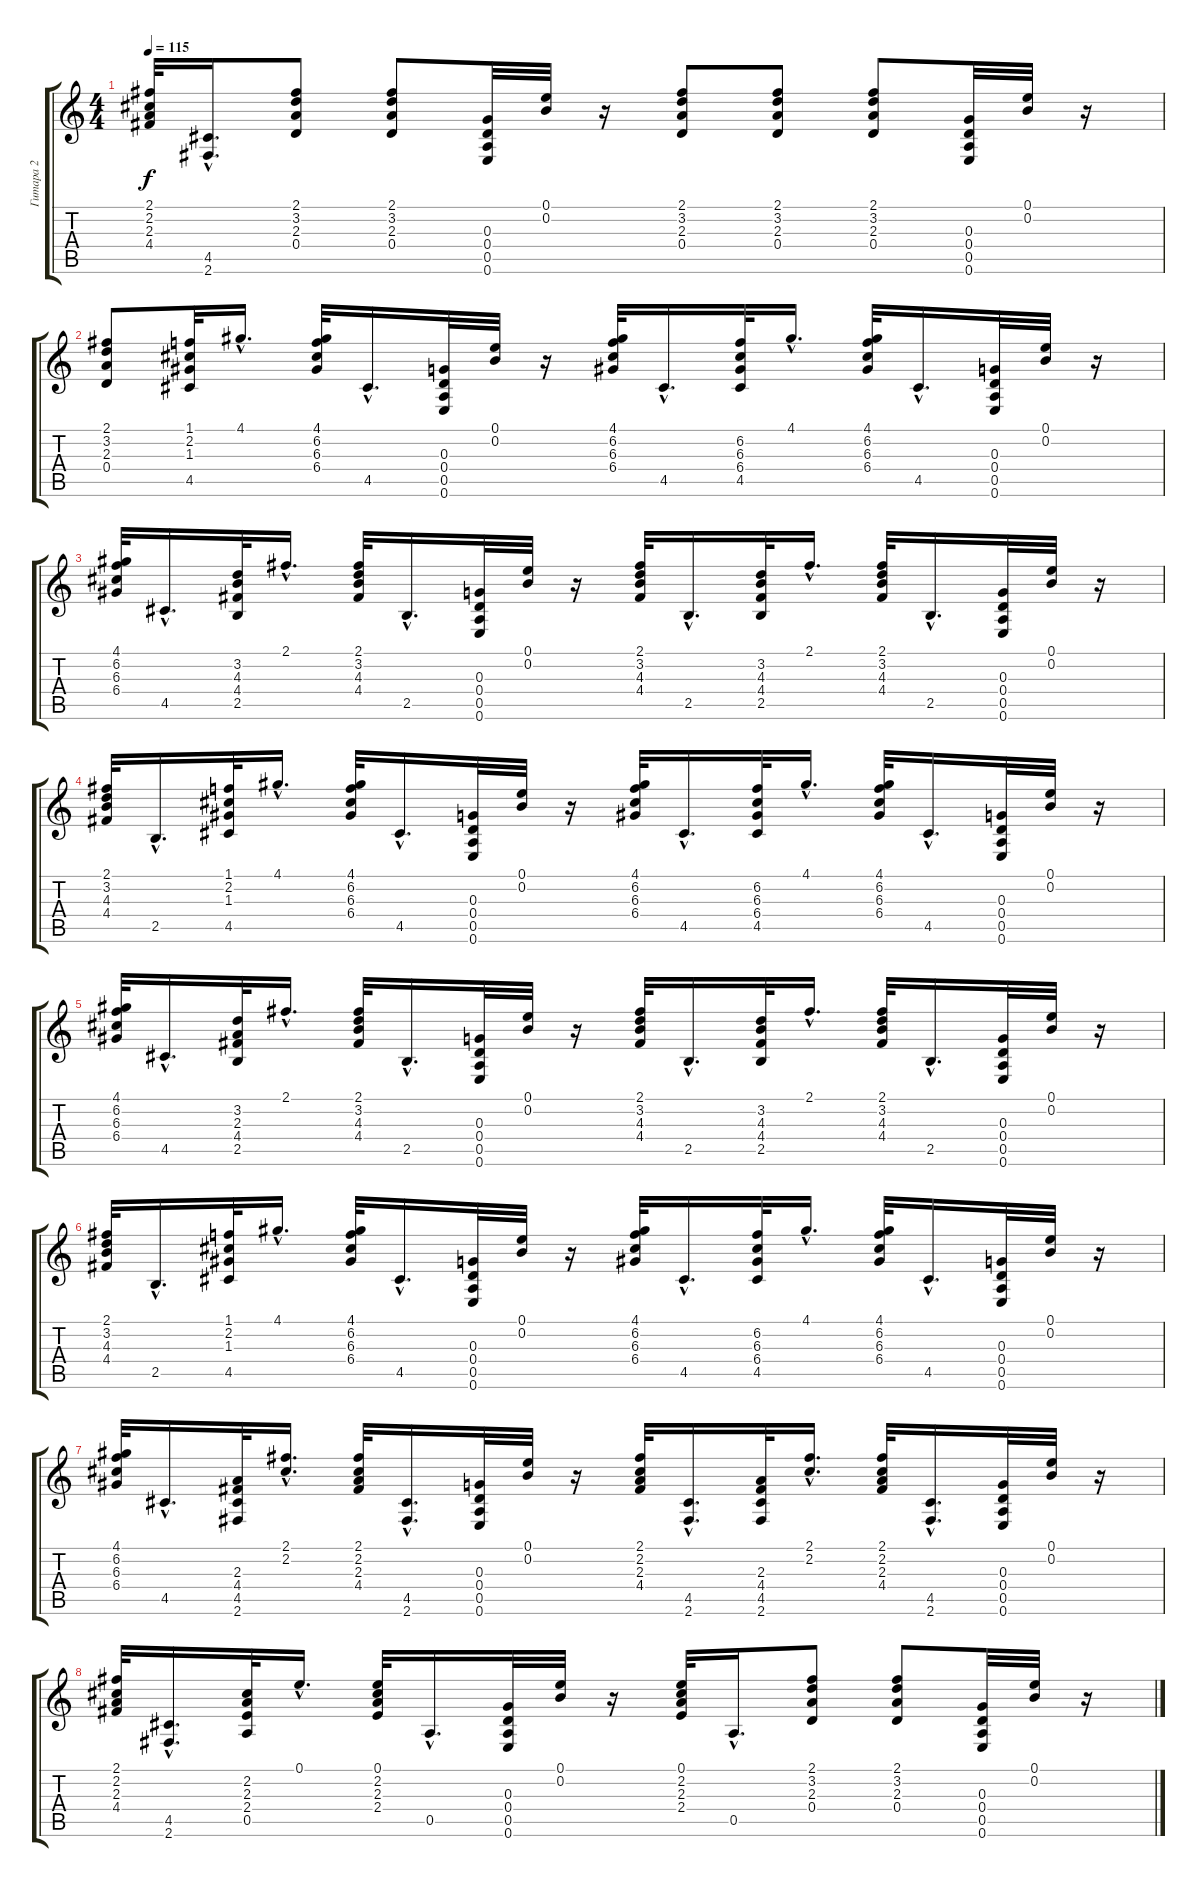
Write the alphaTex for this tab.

\track ("Гитара 2" "Гитара 2") {instrument acousticguitarsteel}
\staff {score tabs}
\tuning (E4 B3 G3 D3 A2 E2) {hide}
\ts (4 4)
\tempo 115
\clef g2
\ks c
(2.1 2.2 2.3 4.4).32{dy f} (4.5{hac} 2.6{hac}).16{d} (2.1 3.2 2.3 0.4).8 (2.1 3.2 2.3 0.4).8 (0.3 0.4 0.5 0.6).32 (0.1 0.2).32 r.16 (2.1 3.2 2.3 0.4).8 (2.1 3.2 2.3 0.4).8 (2.1 3.2 2.3 0.4).8 (0.3 0.4 0.5 0.6).32 (0.1 0.2).32 r.16 |
(2.1 3.2 2.3 0.4).8 (1.1 2.2 1.3 4.5).32 4.1{hac}.16{d} (4.1 6.2 6.3 6.4).32 4.5{hac}.16{d} (0.3 0.4 0.5 0.6).32 (0.1 0.2).32 r.16 (4.1 6.2 6.3 6.4).32 4.5{hac}.16{d} (6.2 6.3 6.4 4.5).32 4.1{hac}.16{d} (4.1 6.2 6.3 6.4).32 4.5{hac}.16{d} (0.3 0.4 0.5 0.6).32 (0.1 0.2).32 r.16 |
(4.1 6.2 6.3 6.4).32 4.5{hac}.16{d} (3.2 4.3 4.4 2.5).32 2.1{hac}.16{d} (2.1 3.2 4.3 4.4).32 2.5{hac}.16{d} (0.3 0.4 0.5 0.6).32 (0.1 0.2).32 r.16 (2.1 3.2 4.3 4.4).32 2.5{hac}.16{d} (3.2 4.3 4.4 2.5).32 2.1{hac}.16{d} (2.1 3.2 4.3 4.4).32 2.5{hac}.16{d} (0.3 0.4 0.5 0.6).32 (0.1 0.2).32 r.16 |
(2.1 3.2 4.3 4.4).32 2.5{hac}.16{d} (1.1 2.2 1.3 4.5).32 4.1{hac}.16{d} (4.1 6.2 6.3 6.4).32 4.5{hac}.16{d} (0.3 0.4 0.5 0.6).32 (0.1 0.2).32 r.16 (4.1 6.2 6.3 6.4).32 4.5{hac}.16{d} (6.2 6.3 6.4 4.5).32 4.1{hac}.16{d} (4.1 6.2 6.3 6.4).32 4.5{hac}.16{d} (0.3 0.4 0.5 0.6).32 (0.1 0.2).32 r.16 |
(4.1 6.2 6.3 6.4).32 4.5{hac}.16{d} (3.2 2.3 4.4 2.5).32 2.1{hac}.16{d} (2.1 3.2 4.3 4.4).32 2.5{hac}.16{d} (0.3 0.4 0.5 0.6).32 (0.1 0.2).32 r.16 (2.1 3.2 4.3 4.4).32 2.5{hac}.16{d} (3.2 4.3 4.4 2.5).32 2.1{hac}.16{d} (2.1 3.2 4.3 4.4).32 2.5{hac}.16{d} (0.3 0.4 0.5 0.6).32 (0.1 0.2).32 r.16 |
(2.1 3.2 4.3 4.4).32 2.5{hac}.16{d} (1.1 2.2 1.3 4.5).32 4.1{hac}.16{d} (4.1 6.2 6.3 6.4).32 4.5{hac}.16{d} (0.3 0.4 0.5 0.6).32 (0.1 0.2).32 r.16 (4.1 6.2 6.3 6.4).32 4.5{hac}.16{d} (6.2 6.3 6.4 4.5).32 4.1{hac}.16{d} (4.1 6.2 6.3 6.4).32 4.5{hac}.16{d} (0.3 0.4 0.5 0.6).32 (0.1 0.2).32 r.16 |
(4.1 6.2 6.3 6.4).32 4.5{hac}.16{d} (2.3 4.4 4.5 2.6).32 (2.1{hac} 2.2{hac}).16{d} (2.1 2.2 2.3 4.4).32 (4.5{hac} 2.6{hac}).16{d} (0.3 0.4 0.5 0.6).32 (0.1 0.2).32 r.16 (2.1 2.2 2.3 4.4).32 (4.5{hac} 2.6{hac}).16{d} (2.3 4.4 4.5 2.6).32 (2.1{hac} 2.2{hac}).16{d} (2.1 2.2 2.3 4.4).32 (4.5{hac} 2.6{hac}).16{d} (0.3 0.4 0.5 0.6).32 (0.1 0.2).32 r.16 |
(2.1 2.2 2.3 4.4).32 (4.5{hac} 2.6{hac}).16{d} (2.2 2.3 2.4 0.5).32 0.1{hac}.16{d} (0.1 2.2 2.3 2.4).32 0.5{hac}.16{d} (0.3 0.4 0.5 0.6).32 (0.1 0.2).32 r.16 (0.1 2.2 2.3 2.4).32 0.5{hac}.16{d} (2.1 3.2 2.3 0.4).8 (2.1 3.2 2.3 0.4).8 (0.3 0.4 0.5 0.6).32 (0.1 0.2).32 r.16
